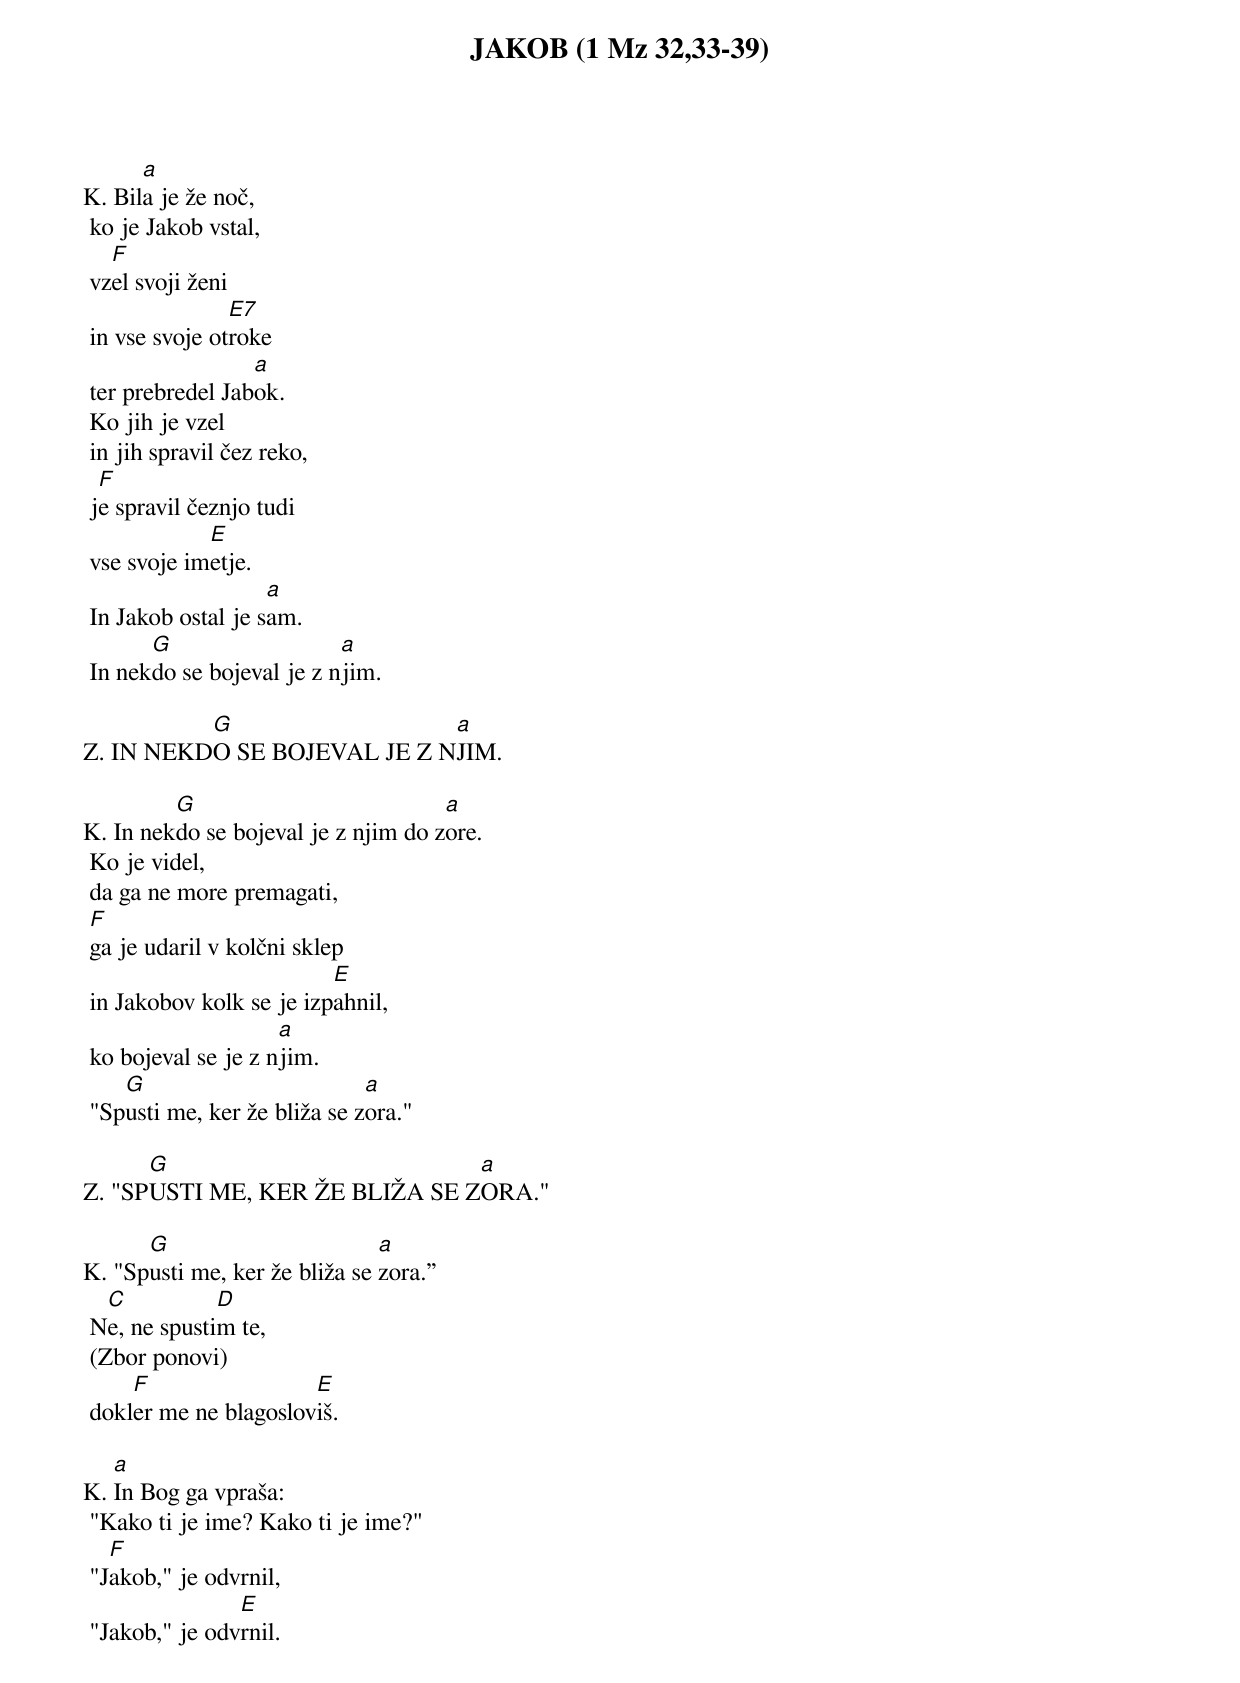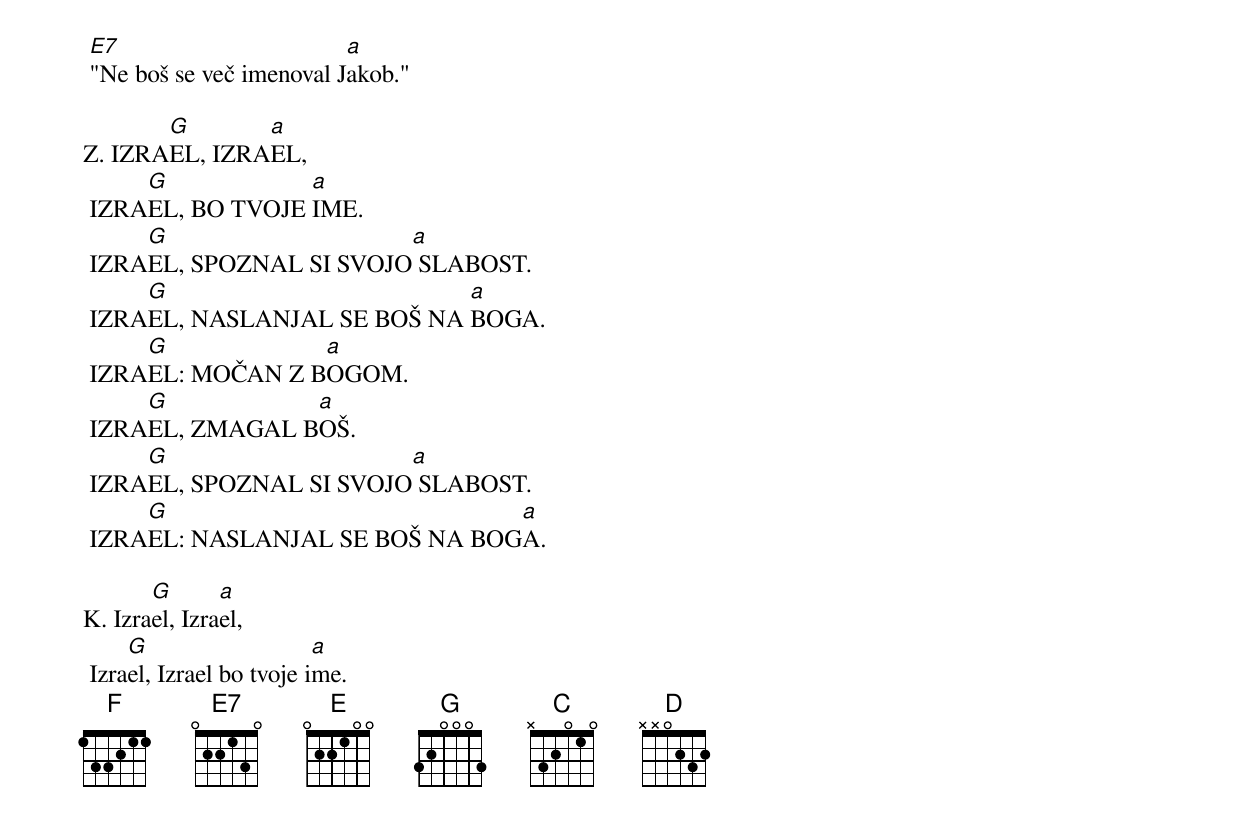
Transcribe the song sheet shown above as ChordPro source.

{title: JAKOB (1 Mz 32,33-39)}

K.	Bil[a]a je že noč,
	ko je Jakob vstal,
	vz[F]el svoji ženi
	in vse svoje ot[E7]roke
	ter prebredel Jab[a]ok.
	Ko jih je vzel
	in jih spravil čez reko,
	j[F]e spravil čeznjo tudi
	vse svoje im[E]etje.
	In Jakob ostal je s[a]am.
	In nek[G]do se bojeval je z n[a]jim.

Z.	IN NEKD[G]O SE BOJEVAL JE Z N[a]JIM.

K.	In nek[G]do se bojeval je z njim do z[a]ore.
	Ko je videl,
	da ga ne more premagati,
	[F]ga je udaril v kolčni sklep
	in Jakobov kolk se je izp[E]ahnil,
	ko bojeval se je z n[a]jim.
	"Sp[G]usti me, ker že bliža se z[a]ora."

Z.	"SP[G]USTI ME, KER ŽE BLIŽA SE Z[a]ORA."

K.	"Sp[G]usti me, ker že bliža se [a]zora.”
	N[C]e, ne spusti[D]m te,
	(Zbor ponovi)
	dokl[F]er me ne blagoslov[E]iš.

K.	[a]In Bog ga vpraša:
	"Kako ti je ime? Kako ti je ime?"
	"J[F]akob," je odvrnil,
	"Jakob," je odv[E]rnil.
	[E7]"Ne boš se več imenoval J[a]akob."

Z.	IZRA[G]EL, IZRA[a]EL,
	IZRA[G]EL, BO TVOJE [a]IME.
	IZRA[G]EL, SPOZNAL SI SVOJO[a] SLABOST.
	IZRA[G]EL, NASLANJAL SE BOŠ NA [a]BOGA.
	IZRA[G]EL: MOČAN Z B[a]OGOM.
	IZRA[G]EL, ZMAGAL B[a]OŠ.
	IZRA[G]EL, SPOZNAL SI SVOJO[a] SLABOST.
	IZRA[G]EL: NASLANJAL SE BOŠ NA BOG[a]A.

K.	Izra[G]el, Izra[a]el,
	Izra[G]el, Izrael bo tvoje i[a]me.
